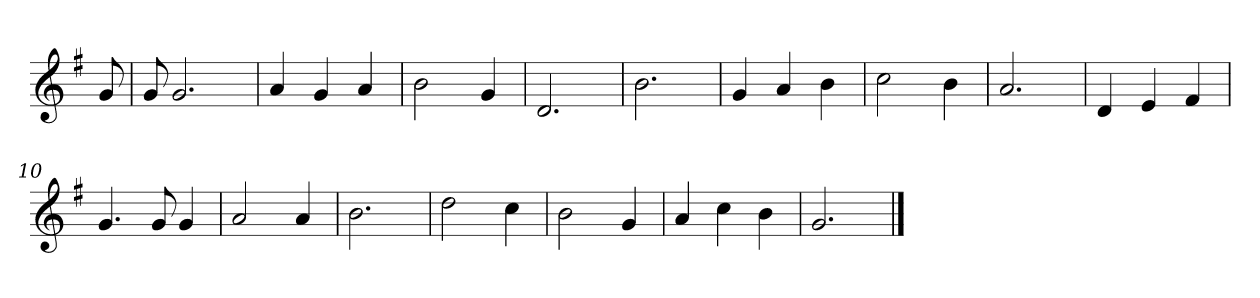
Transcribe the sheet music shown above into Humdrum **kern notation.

**kern
*part1
*staff1
*clefG2
*k[f#]
*G:
=
8g
=1
8g
2.g
=2
4a
4g
4a
=3
2b
4g
=4
2.d
=5
2.b
=6
4g
4a
4b
=7
2cc
4b
=8
2.a
=9
4d
4e
4f#
=10
4.g
8g
4g
=11
2a
4a
=12
2.b
=13
2dd
4cc
=14
2b
4g
=15
4a
4cc
4b
=16
2.g
==
*-
